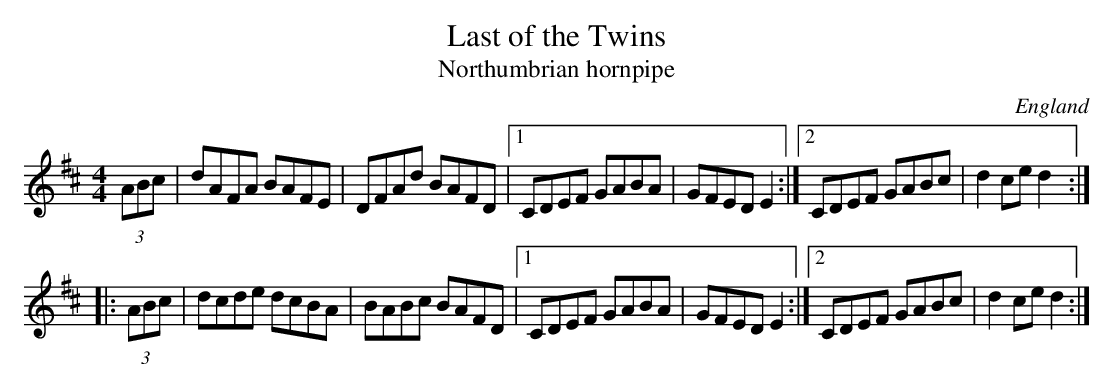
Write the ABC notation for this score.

X:1
T:Last of the Twins
T:Northumbrian hornpipe
M:4/4
O:England
O:Ireland
K:D major
(3ABc|\
dAFA BAFE|DFAd BAFD|1 CDEF GABA|GFED E2:|2\
CDEF GABc|d2ce d2::
(3ABc|\
dcde dcBA|BABc BAFD|1 CDEF GABA|GFED E2:|2\
CDEF GABc|d2ce d2:|
